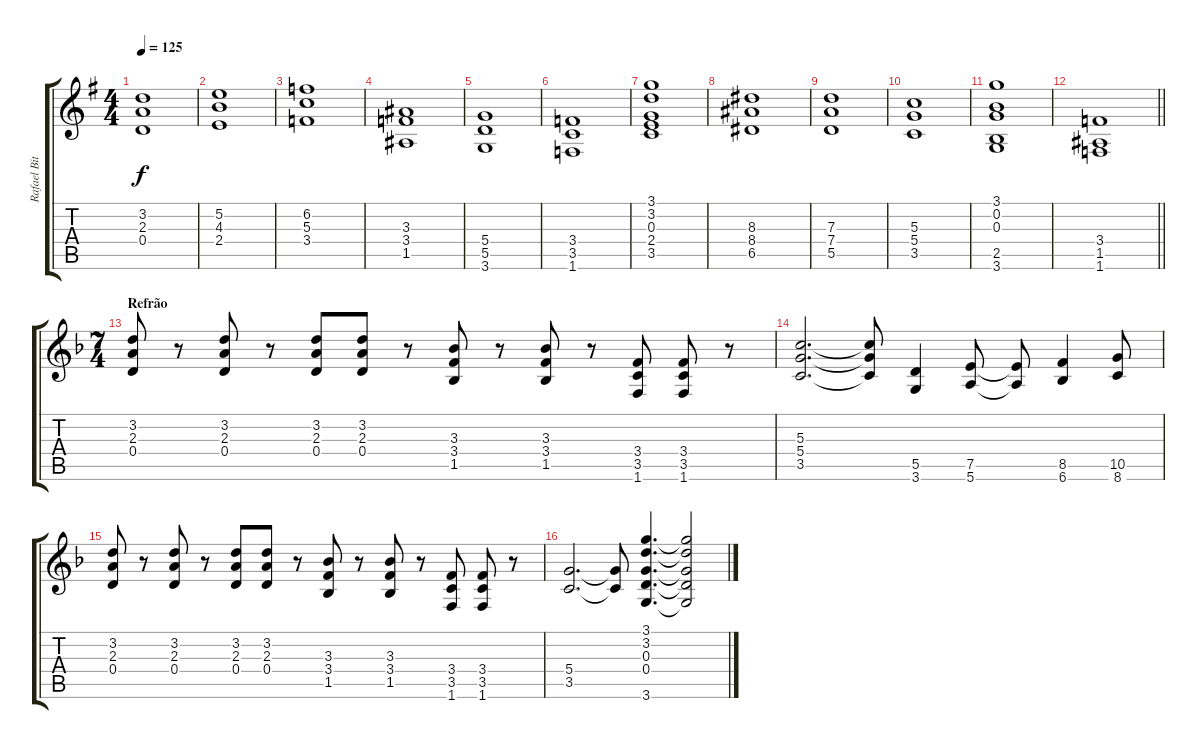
\track ("Rafael Bittencourt" "Rafael Bit") {instrument distortionguitar}
\staff {score tabs}
\tuning (E4 B3 G3 D3 A2 E2) {hide}
\ts (4 4)
\tempo 125
\clef g2
\ks eminor
(3.2 2.3 0.4).1{dy f} |
(5.2 4.3 2.4).1 |
(6.2 5.3 3.4).1 |
(3.3 3.4 1.5).1 |
(5.4 5.5 3.6).1 |
(3.4 3.5 1.6).1 |
(3.1 3.2 0.3 2.4 3.5).1 |
(8.3 8.4 6.5).1 |
(7.3 7.4 5.5).1 |
(5.3 5.4 3.5).1 |
(3.1 0.2 0.3 2.5 3.6).1 |
\barLineRight lightlight
(3.4 1.5 1.6).1 |
\ts (7 4)
\section ("" "Refrão")
\ks dminor
(3.2 2.3 0.4).8 r.8 (3.2 2.3 0.4).8 r.8 (3.2 2.3 0.4).8 (3.2 2.3 0.4).8 r.8 (3.3 3.4 1.5).8 r.8 (3.3 3.4 1.5).8 r.8 (3.4 3.5 1.6).8 (3.4 3.5 1.6).8 r.8 |
(5.3 5.4 3.5).2{d} (5.3{t} 5.4{t} 3.5{t}).8 (5.5 3.6).4 (7.5 5.6).8 (7.5{t} 5.6{t}).8 (8.5 6.6).4 (10.5 8.6).8 |
(3.2 2.3 0.4).8 r.8 (3.2 2.3 0.4).8 r.8 (3.2 2.3 0.4).8 (3.2 2.3 0.4).8 r.8 (3.3 3.4 1.5).8 r.8 (3.3 3.4 1.5).8 r.8 (3.4 3.5 1.6).8 (3.4 3.5 1.6).8 r.8 |
(5.4 3.5).2{d} (5.4{t} 3.5{t}).8 (3.1 3.2 0.3 0.4 3.6).4{d} (3.1{t} 3.2{t} 0.3{t} 0.4{t} 3.6{t}).2
